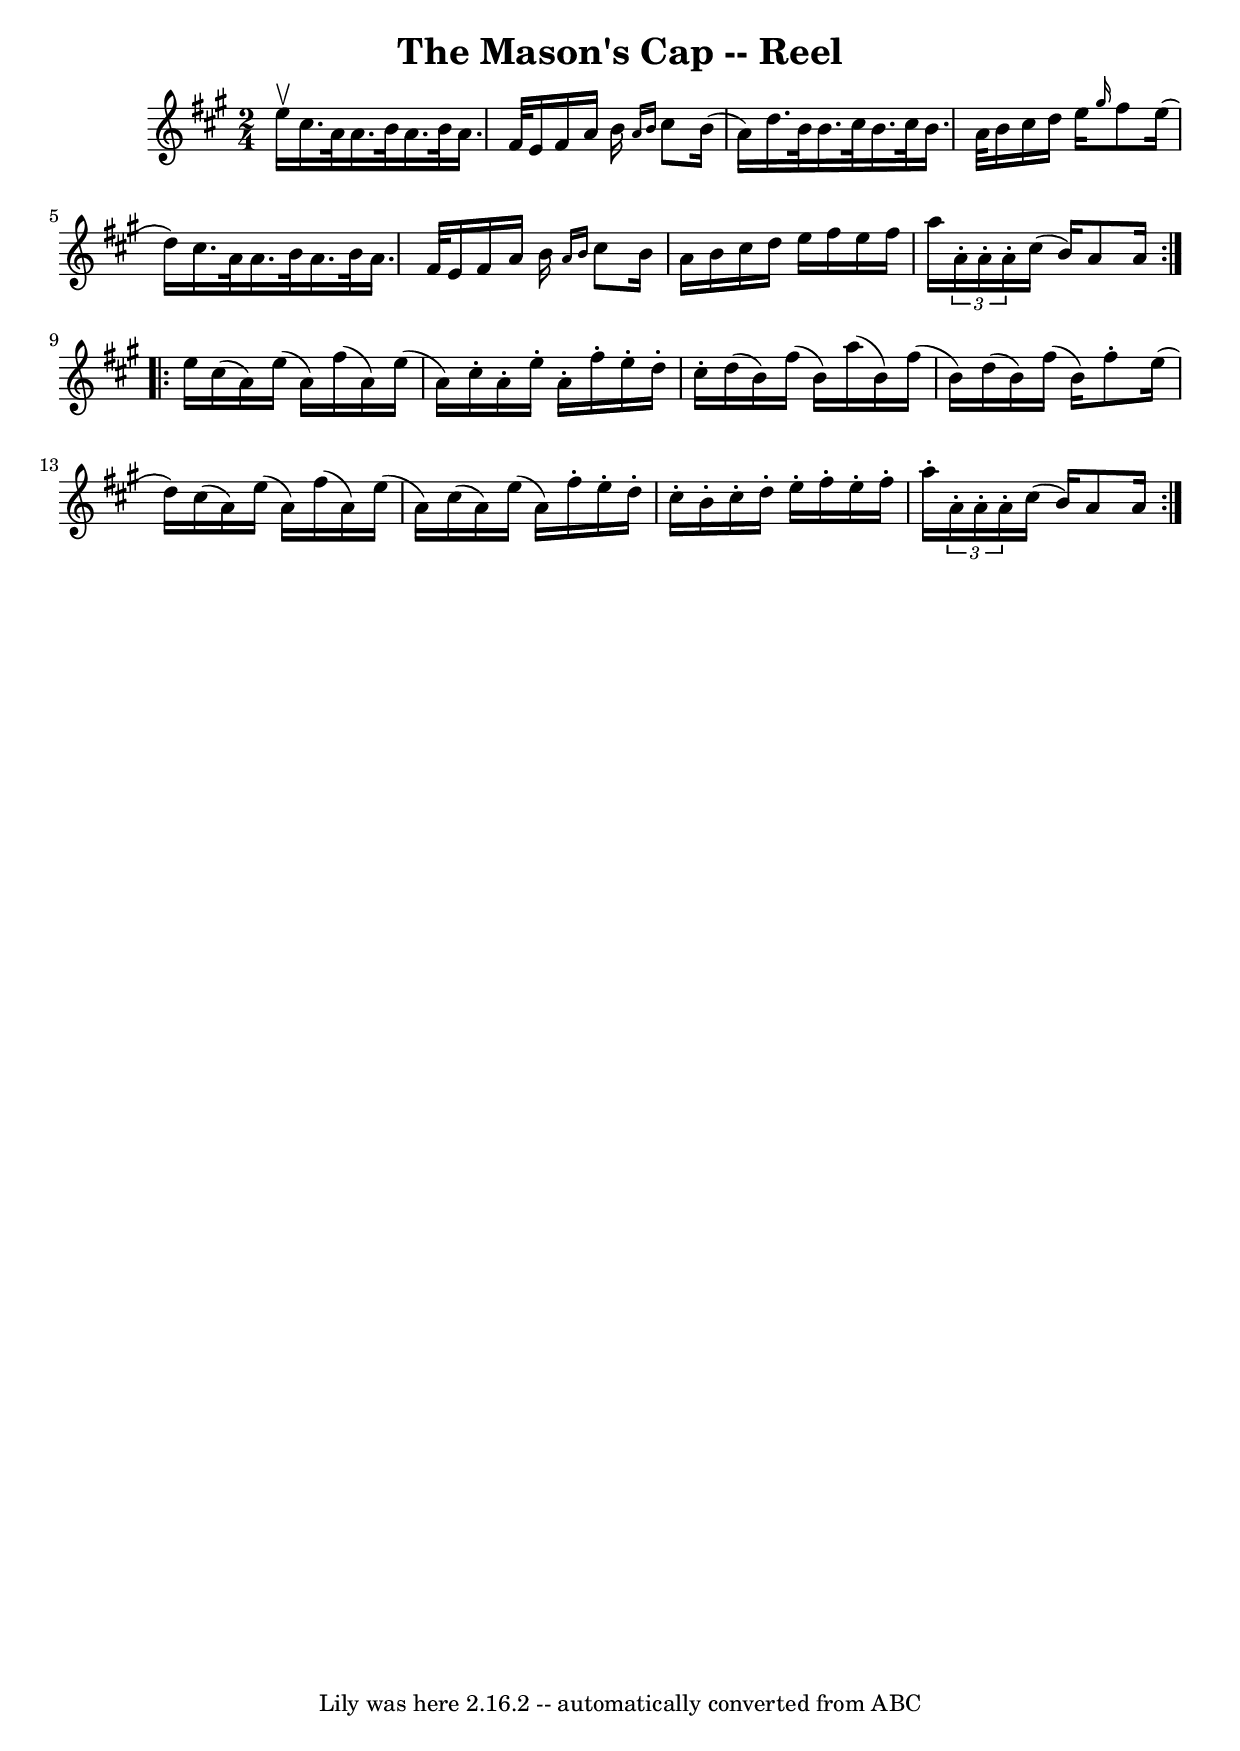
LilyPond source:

\version "2.16.2"
\include "Mammoth.ily"
\header {
	%% book = "Ryan's Mammoth Collection"
	crossRefNumber = "1"
	footnotes = ""
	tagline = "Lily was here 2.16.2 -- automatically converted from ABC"
	title = "The Mason's Cap -- Reel"
}
voicedefault =  {


\repeat volta 2 {
\time 2/4 
\key a \major e''16^\upbow |
 cis''16. a'32 a'16.    
b'32 a'16. b'32 a'16. fis'32  |
 e'16 fis'16 a'16    
b'16  \grace { a'16 b'16  } cis''8 b'16 (a'16) |
   
d''16. b'32 b'16. cis''32 b'16. cis''32 b'16. a'32  
|
 b'16 cis''16 d''16 e''16  \grace { gis''16  } fis''8   
 e''16 (d''16) |
 cis''16. a'32 a'16. b'32 a'16.    
b'32 a'16. fis'32  |
 e'16 fis'16 a'16 b'16  \grace {    
a'16 b'16  } cis''8 b'16 a'16  |
 b'16 cis''16 d''16   
 e''16 fis''16 e''16 fis''16 a''16  |
 \times 2/3 { a'16 -. 
 a'16 -. a'16 -. } cis''16 (b'16) a'8 a'16  } \repeat volta 2 { 
 e''16  |
 cis''16 (a'16) e''16 (a'16) fis''16 (
a'16) e''16 (a'16) |
 cis''16 -. a'16 -. e''16 -. a'16 
-. fis''16 -. e''16 -. d''16 -. cis''16 -. |
 d''16 (b'16  
-) fis''16 (b'16) a''16 (b'16) fis''16 (b'16) |
  
 d''16 (b'16) fis''16 (b'16) fis''8 -. e''16 (d''16) 
|
 cis''16 (a'16) e''16 (a'16) fis''16 (a'16)   
e''16 (a'16) |
 cis''16 (a'16) e''16 (a'16)   
fis''16 -. e''16 -. d''16 -. cis''16 -. |
 b'16 -. cis''16 -.   
d''16 -. e''16 -. fis''16 -. e''16 -. fis''16 -. a''16 -. |
    
 \times 2/3 { a'16 -. a'16 -. a'16 -. } cis''16 (b'16) a'8    
a'16  }   
}

\score{
    <<

	\context Staff="default"
	{
	    \voicedefault 
	}

    >>
	\layout {
	}
	\midi {}
}
